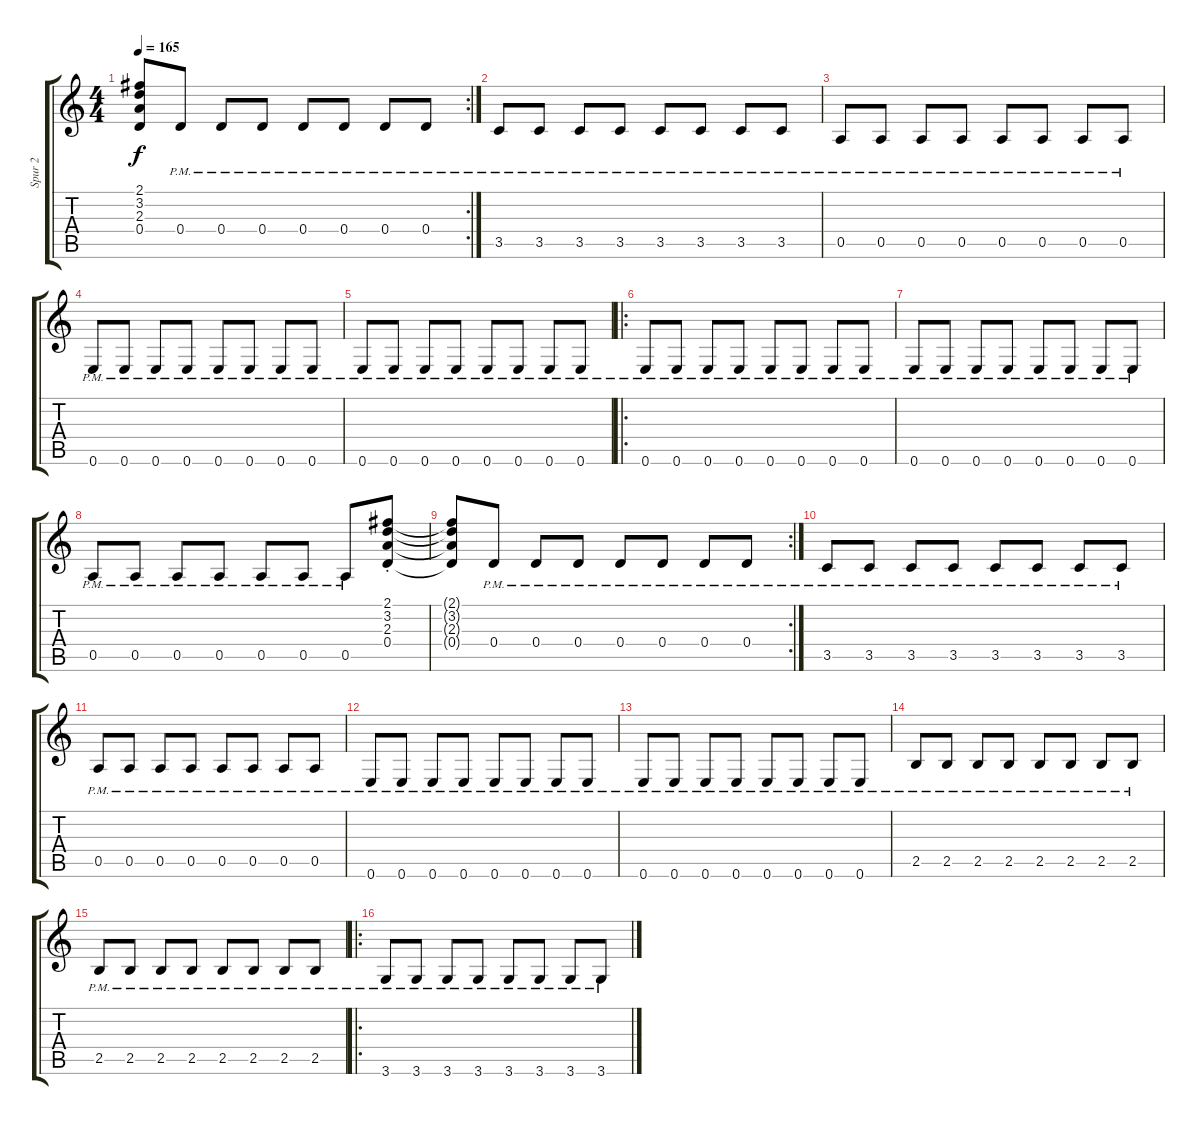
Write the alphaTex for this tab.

\track ("Spur 2" "Spur 2") {instrument overdrivenguitar}
\staff {score tabs}
\tuning (E4 B3 G3 D3 A2 E2) {hide}
\rc 2
\ts (4 4)
\tempo 165
\clef g2
\ks c
(2.1{t} 3.2{t} 2.3{t} 0.4{t}).8{dy f} 0.4{pm}.8 0.4{pm}.8 0.4{pm}.8 0.4{pm}.8 0.4{pm}.8 0.4{pm}.8 0.4{pm}.8 |
3.5{pm}.8 3.5{pm}.8 3.5{pm}.8 3.5{pm}.8 3.5{pm}.8 3.5{pm}.8 3.5{pm}.8 3.5{pm}.8 |
0.5{pm}.8 0.5{pm}.8 0.5{pm}.8 0.5{pm}.8 0.5{pm}.8 0.5{pm}.8 0.5{pm}.8 0.5{pm}.8 |
0.6{pm}.8 0.6{pm}.8 0.6{pm}.8 0.6{pm}.8 0.6{pm}.8 0.6{pm}.8 0.6{pm}.8 0.6{pm}.8 |
0.6{pm}.8 0.6{pm}.8 0.6{pm}.8 0.6{pm}.8 0.6{pm}.8 0.6{pm}.8 0.6{pm}.8 0.6{pm}.8 |
\ro
0.6{pm}.8 0.6{pm}.8 0.6{pm}.8 0.6{pm}.8 0.6{pm}.8 0.6{pm}.8 0.6{pm}.8 0.6{pm}.8 |
0.6{pm}.8 0.6{pm}.8 0.6{pm}.8 0.6{pm}.8 0.6{pm}.8 0.6{pm}.8 0.6{pm}.8 0.6{pm}.8 |
0.5{pm}.8 0.5{pm}.8 0.5{pm}.8 0.5{pm}.8 0.5{pm}.8 0.5{pm}.8 0.5{pm}.8 (2.1{st} 3.2{st} 2.3{st} 0.4{st}).8 |
\rc 2
(2.1{t} 3.2{t} 2.3{t} 0.4{t}).8 0.4{pm}.8 0.4{pm}.8 0.4{pm}.8 0.4{pm}.8 0.4{pm}.8 0.4{pm}.8 0.4{pm}.8 |
3.5{pm}.8 3.5{pm}.8 3.5{pm}.8 3.5{pm}.8 3.5{pm}.8 3.5{pm}.8 3.5{pm}.8 3.5{pm}.8 |
0.5{pm}.8 0.5{pm}.8 0.5{pm}.8 0.5{pm}.8 0.5{pm}.8 0.5{pm}.8 0.5{pm}.8 0.5{pm}.8 |
0.6{pm}.8 0.6{pm}.8 0.6{pm}.8 0.6{pm}.8 0.6{pm}.8 0.6{pm}.8 0.6{pm}.8 0.6{pm}.8 |
0.6{pm}.8 0.6{pm}.8 0.6{pm}.8 0.6{pm}.8 0.6{pm}.8 0.6{pm}.8 0.6{pm}.8 0.6{pm}.8 |
2.5{pm}.8 2.5{pm}.8 2.5{pm}.8 2.5{pm}.8 2.5{pm}.8 2.5{pm}.8 2.5{pm}.8 2.5{pm}.8 |
2.5{pm}.8 2.5{pm}.8 2.5{pm}.8 2.5{pm}.8 2.5{pm}.8 2.5{pm}.8 2.5{pm}.8 2.5{pm}.8 |
\ro
3.6{pm}.8 3.6{pm}.8 3.6{pm}.8 3.6{pm}.8 3.6{pm}.8 3.6{pm}.8 3.6{pm}.8 3.6{pm}.8
